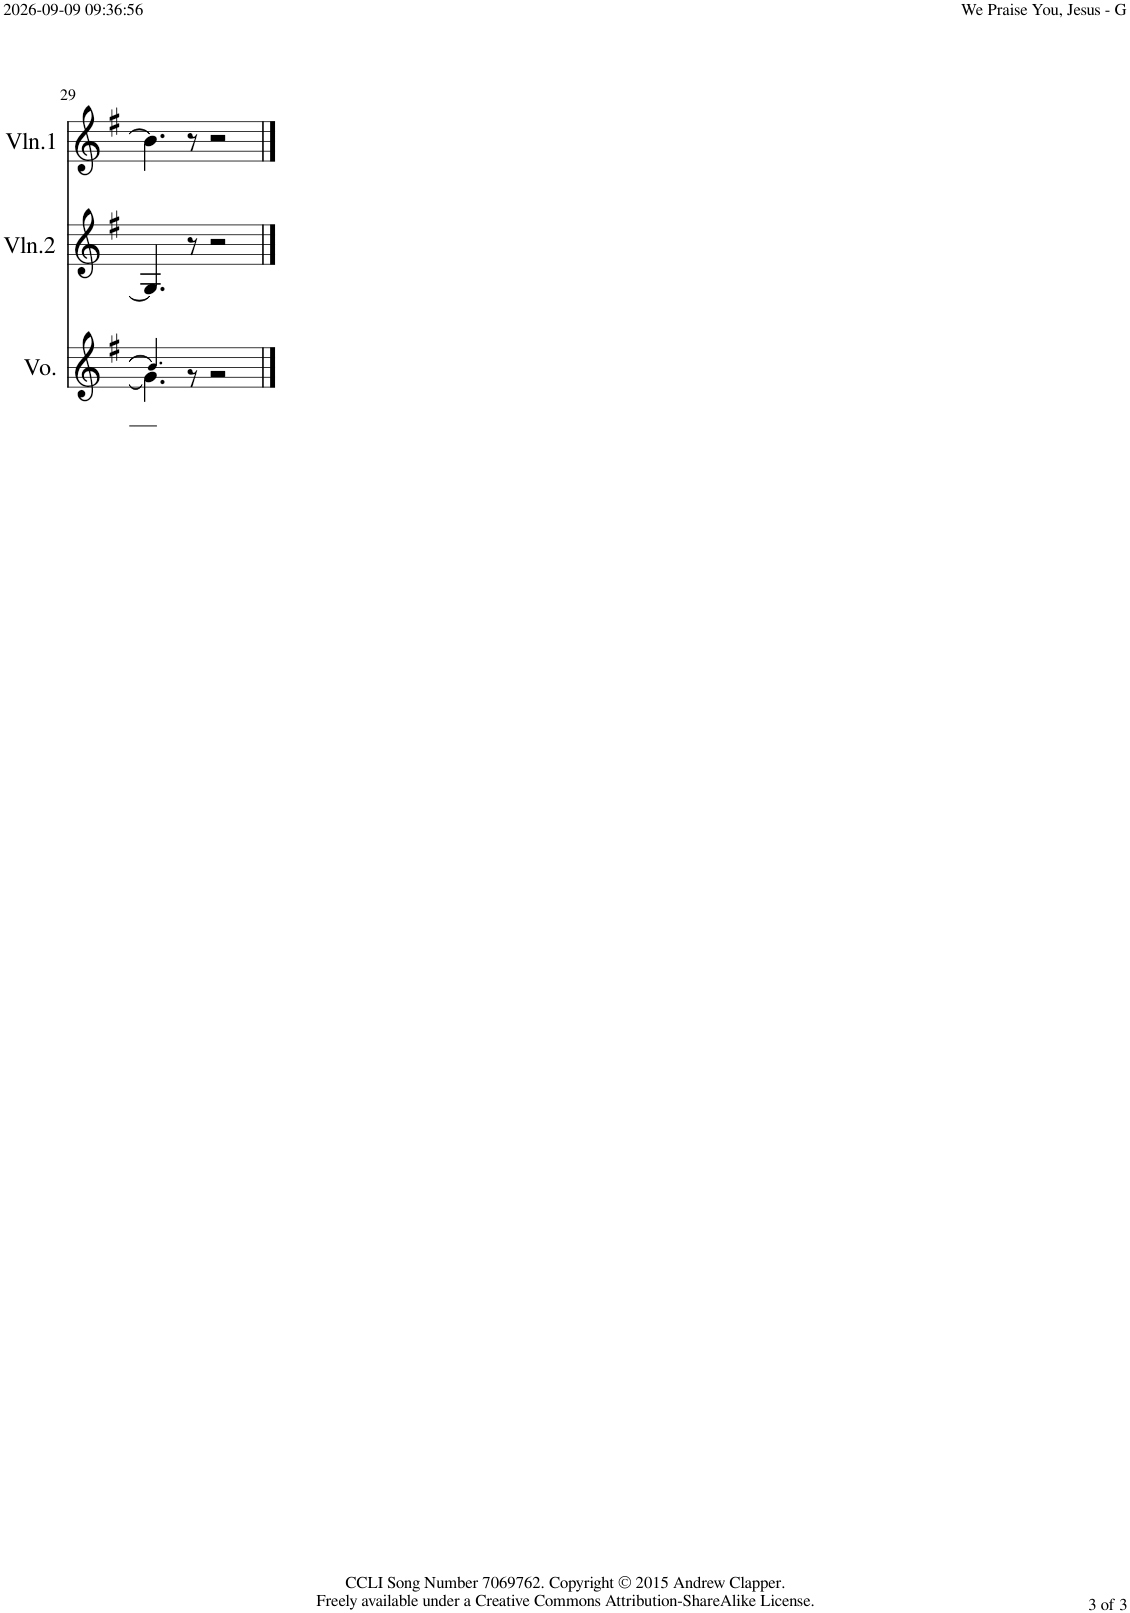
**kern	**kern	**kern
*part3	*part2	*part1
*staff3	*staff2	*staff1
*I"Voice	*I"Violin 2	*I"Violin 1
*I'Vo.	*I'Vln.2	*I'Vln.1
!!LO:PB:g=z
*clefG2	*clefG2	*clefG2
*k[f#]	*k[f#]	*k[f#]
*M4/4	*M4/4	*M4/4
=29	=29	=29
*^	*	*
4.b!/]	4.g\]	4.G/]	4.b\]
8ryy	8r	8r	8r
2ryy	2r	2r	2r
*v	*v	*	*
==	==	==
*-	*-	*-
